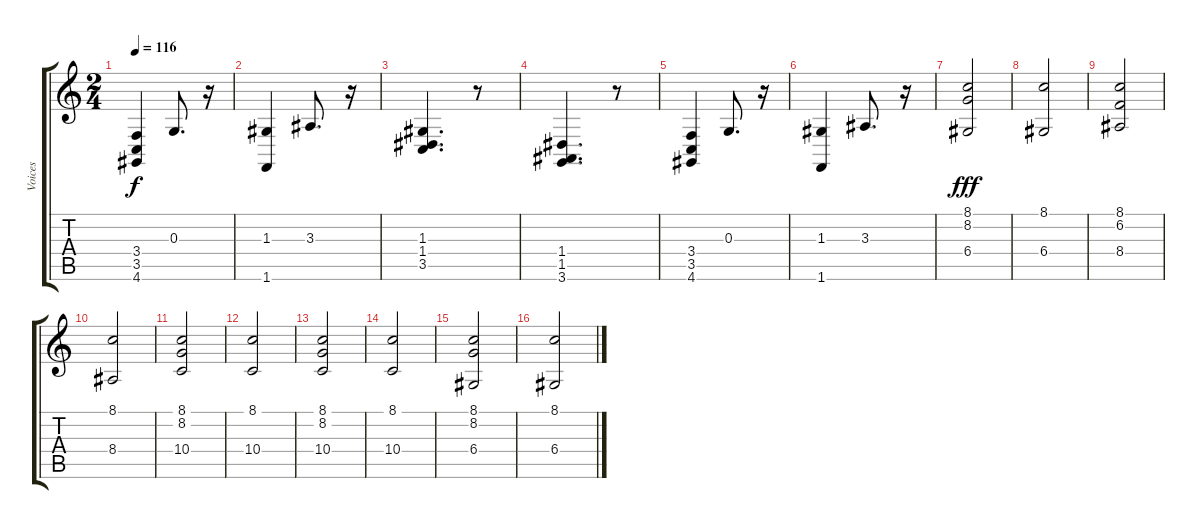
\track ("Voices" "Voices") {instrument lead6voice}
\staff {score tabs}
\tuning (E4 B3 G3 D3 A2 E2) {hide}
\ts (2 4)
\tempo 116
\clef g2
\ks c
(3.4 3.5 4.6).4{dy f} 0.3.8{d} r.16 |
(1.3 1.6).4 3.3.8{d} r.16 |
(1.3 1.4 3.5).4{d} r.8 |
(1.4 1.5 3.6).4{d} r.8 |
(3.4 3.5 4.6).4 0.3.8{d} r.16 |
(1.3 1.6).4 3.3.8{d} r.16 |
(8.1 8.2 6.4).2{dy fff} |
(8.1 6.4).2 |
(8.1 6.2 8.4).2 |
(8.1 8.4).2 |
(8.1 8.2 10.4).2 |
(8.1 10.4).2 |
(8.1 8.2 10.4).2 |
(8.1 10.4).2 |
(8.1 8.2 6.4).2 |
(8.1 6.4).2
